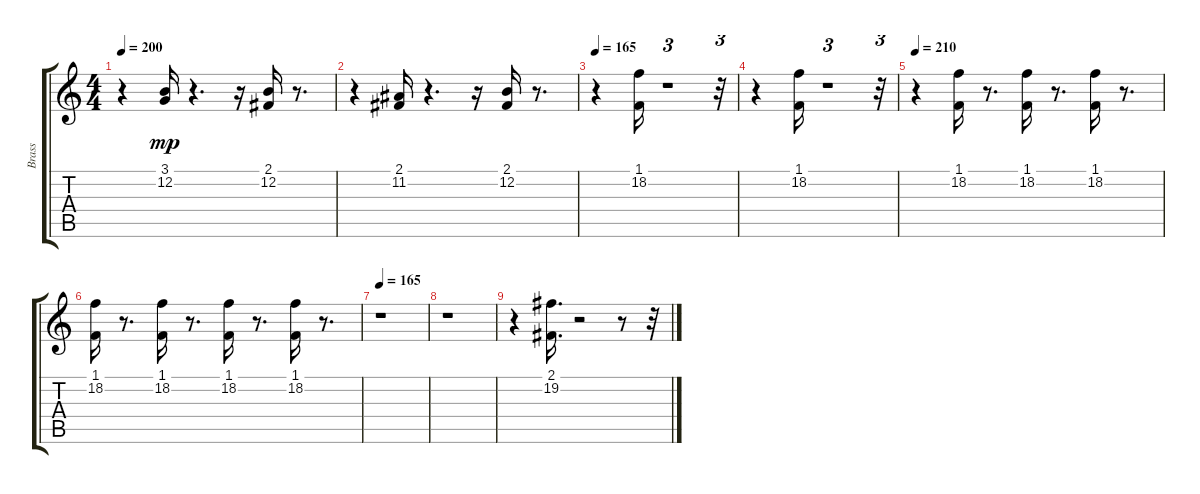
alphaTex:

\track ("Brass" "Brass") {instrument trumpet}
\staff {score tabs}
\tuning (E4 B3 G3 D3 A2 E2) {hide}
\ts (4 4)
\tempo 200
\clef g2
\ks c
r.4{dy mp} (3.1 12.2).16 r.4{d} r.16 (2.1 12.2).16 r.8{d} |
r.4 (2.1 11.2).16 r.4{d} r.16 (2.1 12.2).16 r.8{d} |
\tempo 165
r.4 (1.1 18.2).16 r.1{tu (3 2)} r.32{tu (3 2)} |
r.4 (1.1 18.2).16 r.1{tu (3 2)} r.32{tu (3 2)} |
\tempo 210
r.4 (1.1 18.2).16 r.8{d} (1.1 18.2).16 r.8{d} (1.1 18.2).16 r.8{d} |
(1.1 18.2).16 r.8{d} (1.1 18.2).16 r.8{d} (1.1 18.2).16 r.8{d} (1.1 18.2).16 r.8{d} |
\tempo 165
r.1 |
r.1 |
r.4 (2.1 19.2).16{d} r.2 r.8 r.32
